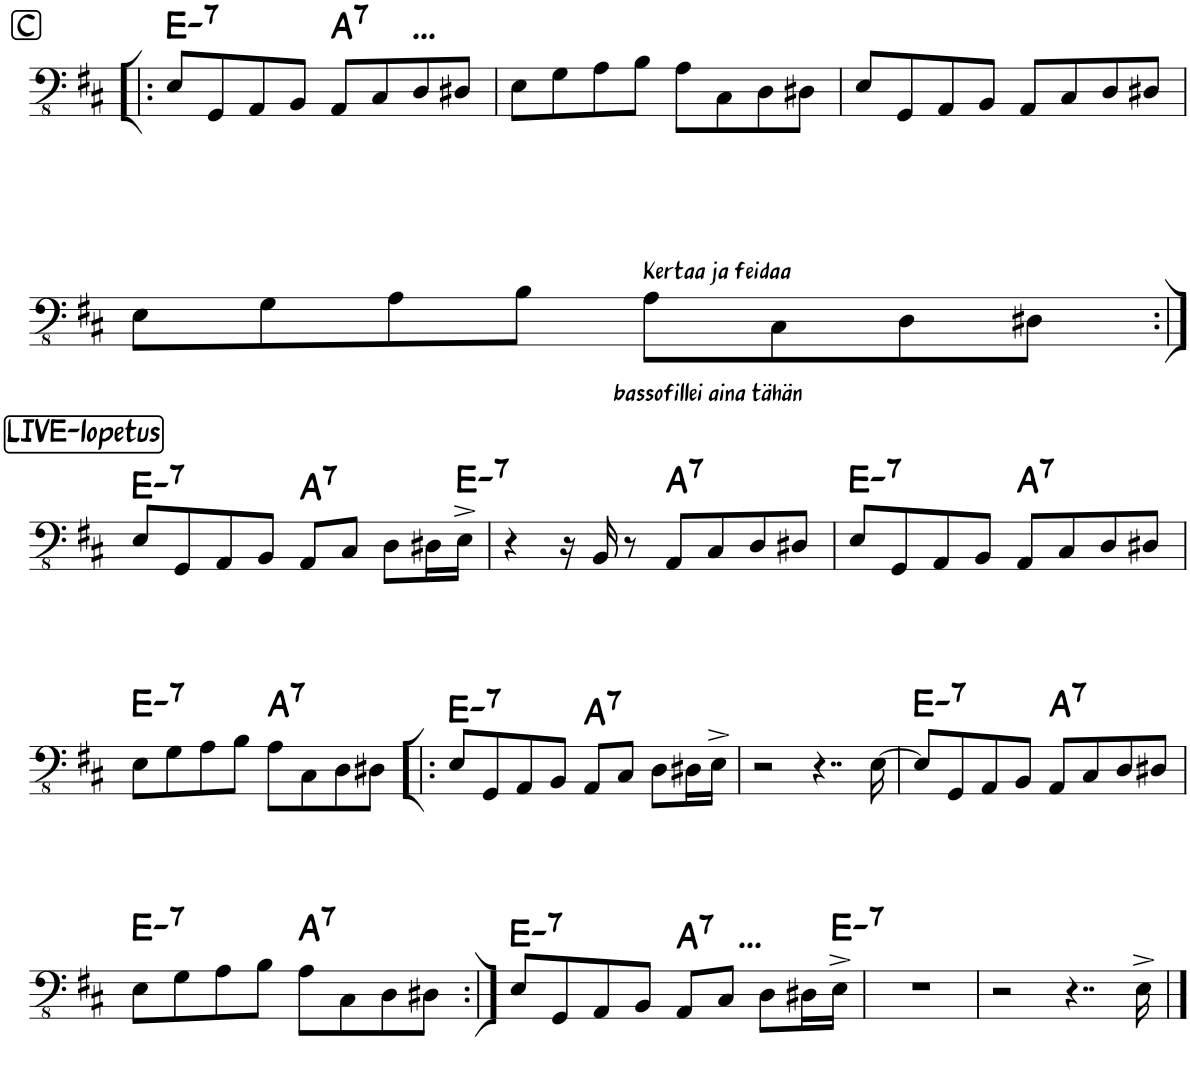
**kern	**harte
*part1	*part1
*staff1	*
*I"Fretless Electric Bass	*
!!LO:PB:g=z
*clefFv4	*
*k[f#c#]	*
!!LO:REH:place=s1:a:rj:fs=12.3472:t=C
=45!|:	=45!|:
!	!LO:H:kt=7
8EE/L	E:min7
8GGG/	.
8AAA/	.
8BBB/J	.
!	!LO:H:kt=7
8AAA/L	A:7
8CC#/	.
!	!LO:H:kt=...
8DD/	N
8DD#X/J	.
=46	=46
8EE\L	.
8GG\	.
8AA\	.
8BB\J	.
8AA\L	.
8CC#\	.
8DD\	.
8DD#X\J	.
=47	=47
8EE/L	.
8GGG/	.
8AAA/	.
8BBB/J	.
8AAA/L	.
8CC#/	.
8DD/	.
8DD#X/J	.
!!LO:LB:g=z
=48	=48
8EE\L	.
8GG\	.
8AA\	.
8BB\J	.
!LO:TX:b:t=bassofillei aina tähän	!
!LO:TX:a:t=Kertaa ja feidaa	!
8AA\L	.
8CC#\	.
8DD\	.
8DD#X\J	.
!!LO:LB:g=z
!!LO:REH:place=s1:a:rj:fs=12.3472:t=LIVE-lopetus
=49:|!	=49:|!
!	!LO:H:kt=7
8EE/L	E:min7
8GGG/	.
8AAA/	.
8BBB/J	.
!	!LO:H:kt=7
8AAA/L	A:7
8CC#/J	.
8DD\L	.
16DD#X\L	.
!	!LO:H:kt=7
16EE^\JJ	E:min7
=50	=50
4r	.
16r	.
16BBB/	.
8r	.
!	!LO:H:kt=7
8AAA/L	A:7
8CC#/	.
8DD/	.
8DD#X/J	.
=51	=51
!	!LO:H:kt=7
8EE/L	E:min7
8GGG/	.
8AAA/	.
8BBB/J	.
!	!LO:H:kt=7
8AAA/L	A:7
8CC#/	.
8DD/	.
8DD#X/J	.
!!LO:LB:g=z
=52	=52
!	!LO:H:kt=7
8EE\L	E:min7
8GG\	.
8AA\	.
8BB\J	.
!	!LO:H:kt=7
8AA\L	A:7
8CC#\	.
8DD\	.
8DD#X\J	.
=53!|:	=53!|:
!	!LO:H:kt=7
8EE/L	E:min7
8GGG/	.
8AAA/	.
8BBB/J	.
!	!LO:H:kt=7
8AAA/L	A:7
8CC#/J	.
8DD\L	.
16DD#X\L	.
16EE^\JJ	.
=54	=54
2r	.
4..r	.
[16EE\	.
=55	=55
!	!LO:H:kt=7
8EE/L]	E:min7
8GGG/	.
8AAA/	.
8BBB/J	.
!	!LO:H:kt=7
8AAA/L	A:7
8CC#/	.
8DD/	.
8DD#X/J	.
!!LO:LB:g=z
=56	=56
!	!LO:H:kt=7
8EE\L	E:min7
8GG\	.
8AA\	.
8BB\J	.
!	!LO:H:kt=7
8AA\L	A:7
8CC#\	.
8DD\	.
8DD#X\J	.
=57:|!	=57:|!
!	!LO:H:kt=7
8EE/L	E:min7
8GGG/	.
8AAA/	.
8BBB/J	.
!	!LO:H:kt=7
8AAA/L	A:7
8CC#/J	.
!	!LO:H:kt=...
8DD\L	N
16DD#X\L	.
!	!LO:H:kt=7
16EE^\JJ	E:min7
=58	=58
1r	.
=59	=59
2r	.
4..r	.
16EE^\	.
==	==
*-	*-
